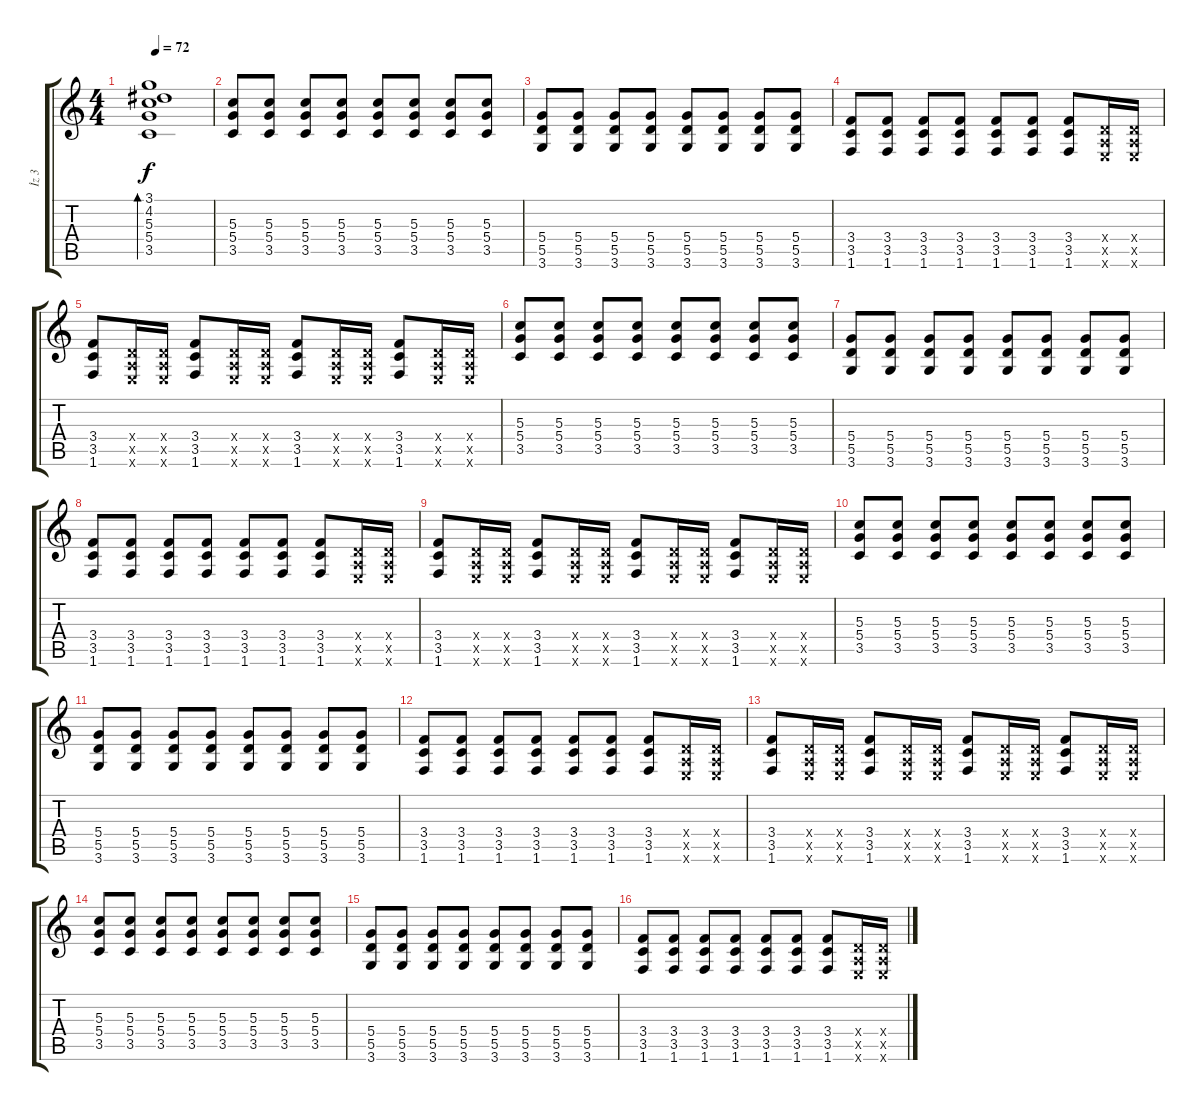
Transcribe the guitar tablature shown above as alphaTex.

\track ("İz 3" "İz 3") {instrument electricguitarclean}
\staff {score tabs}
\tuning (E4 B3 G3 D3 A2 E2) {hide}
\ts (4 4)
\tempo 72
\clef g2
\ks c
(3.1 4.2 5.3 5.4 3.5).1{bd 120 dy f} |
(5.3 5.4 3.5).8{volume 11 instrument distortionguitar} (5.3 5.4 3.5).8 (5.3 5.4 3.5).8 (5.3 5.4 3.5).8 (5.3 5.4 3.5).8 (5.3 5.4 3.5).8 (5.3 5.4 3.5).8 (5.3 5.4 3.5).8 |
(5.4 5.5 3.6).8 (5.4 5.5 3.6).8 (5.4 5.5 3.6).8 (5.4 5.5 3.6).8 (5.4 5.5 3.6).8 (5.4 5.5 3.6).8 (5.4 5.5 3.6).8 (5.4 5.5 3.6).8 |
(3.4 3.5 1.6).8 (3.4 3.5 1.6).8 (3.4 3.5 1.6).8 (3.4 3.5 1.6).8 (3.4 3.5 1.6).8 (3.4 3.5 1.6).8 (3.4 3.5 1.6).8 (0.4{x} 0.5{x} 0.6{x}).16 (0.4{x} 0.5{x} 0.6{x}).16 |
(3.4 3.5 1.6).8 (0.4{x} 0.5{x} 0.6{x}).16 (0.4{x} 0.5{x} 0.6{x}).16 (3.4 3.5 1.6).8 (0.4{x} 0.5{x} 0.6{x}).16 (0.4{x} 0.5{x} 0.6{x}).16 (3.4 3.5 1.6).8 (0.4{x} 0.5{x} 0.6{x}).16 (0.4{x} 0.5{x} 0.6{x}).16 (3.4 3.5 1.6).8 (0.4{x} 0.5{x} 0.6{x}).16 (0.4{x} 0.5{x} 0.6{x}).16 |
(5.3 5.4 3.5).8 (5.3 5.4 3.5).8 (5.3 5.4 3.5).8 (5.3 5.4 3.5).8 (5.3 5.4 3.5).8 (5.3 5.4 3.5).8 (5.3 5.4 3.5).8 (5.3 5.4 3.5).8 |
(5.4 5.5 3.6).8 (5.4 5.5 3.6).8 (5.4 5.5 3.6).8 (5.4 5.5 3.6).8 (5.4 5.5 3.6).8 (5.4 5.5 3.6).8 (5.4 5.5 3.6).8 (5.4 5.5 3.6).8 |
(3.4 3.5 1.6).8 (3.4 3.5 1.6).8 (3.4 3.5 1.6).8 (3.4 3.5 1.6).8 (3.4 3.5 1.6).8 (3.4 3.5 1.6).8 (3.4 3.5 1.6).8 (0.4{x} 0.5{x} 0.6{x}).16 (0.4{x} 0.5{x} 0.6{x}).16 |
(3.4 3.5 1.6).8 (0.4{x} 0.5{x} 0.6{x}).16 (0.4{x} 0.5{x} 0.6{x}).16 (3.4 3.5 1.6).8 (0.4{x} 0.5{x} 0.6{x}).16 (0.4{x} 0.5{x} 0.6{x}).16 (3.4 3.5 1.6).8 (0.4{x} 0.5{x} 0.6{x}).16 (0.4{x} 0.5{x} 0.6{x}).16 (3.4 3.5 1.6).8 (0.4{x} 0.5{x} 0.6{x}).16 (0.4{x} 0.5{x} 0.6{x}).16 |
(5.3 5.4 3.5).8 (5.3 5.4 3.5).8 (5.3 5.4 3.5).8 (5.3 5.4 3.5).8 (5.3 5.4 3.5).8 (5.3 5.4 3.5).8 (5.3 5.4 3.5).8 (5.3 5.4 3.5).8 |
(5.4 5.5 3.6).8 (5.4 5.5 3.6).8 (5.4 5.5 3.6).8 (5.4 5.5 3.6).8 (5.4 5.5 3.6).8 (5.4 5.5 3.6).8 (5.4 5.5 3.6).8 (5.4 5.5 3.6).8 |
(3.4 3.5 1.6).8 (3.4 3.5 1.6).8 (3.4 3.5 1.6).8 (3.4 3.5 1.6).8 (3.4 3.5 1.6).8 (3.4 3.5 1.6).8 (3.4 3.5 1.6).8 (0.4{x} 0.5{x} 0.6{x}).16 (0.4{x} 0.5{x} 0.6{x}).16 |
(3.4 3.5 1.6).8 (0.4{x} 0.5{x} 0.6{x}).16 (0.4{x} 0.5{x} 0.6{x}).16 (3.4 3.5 1.6).8 (0.4{x} 0.5{x} 0.6{x}).16 (0.4{x} 0.5{x} 0.6{x}).16 (3.4 3.5 1.6).8 (0.4{x} 0.5{x} 0.6{x}).16 (0.4{x} 0.5{x} 0.6{x}).16 (3.4 3.5 1.6).8 (0.4{x} 0.5{x} 0.6{x}).16 (0.4{x} 0.5{x} 0.6{x}).16 |
(5.3 5.4 3.5).8 (5.3 5.4 3.5).8 (5.3 5.4 3.5).8 (5.3 5.4 3.5).8 (5.3 5.4 3.5).8 (5.3 5.4 3.5).8 (5.3 5.4 3.5).8 (5.3 5.4 3.5).8 |
(5.4 5.5 3.6).8 (5.4 5.5 3.6).8 (5.4 5.5 3.6).8 (5.4 5.5 3.6).8 (5.4 5.5 3.6).8 (5.4 5.5 3.6).8 (5.4 5.5 3.6).8 (5.4 5.5 3.6).8 |
(3.4 3.5 1.6).8 (3.4 3.5 1.6).8 (3.4 3.5 1.6).8 (3.4 3.5 1.6).8 (3.4 3.5 1.6).8 (3.4 3.5 1.6).8 (3.4 3.5 1.6).8 (0.4{x} 0.5{x} 0.6{x}).16 (0.4{x} 0.5{x} 0.6{x}).16
